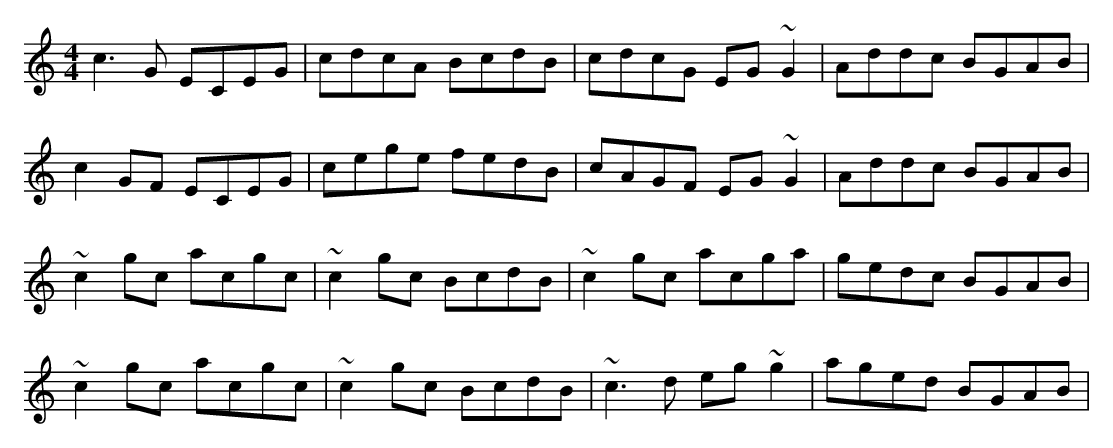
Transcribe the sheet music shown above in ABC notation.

X:1
M:4/4
K:C
c3G ECEG|cdcA BcdB|cdcG EG~G2|Addc BGAB|
c2GF ECEG|cege fedB|cAGF EG~G2|Addc BGAB|
~c2gc acgc|~c2gc BcdB|~c2gc acga|gedc BGAB|
~c2gc acgc|~c2gc BcdB|~c3d eg~g2|aged BGAB|
